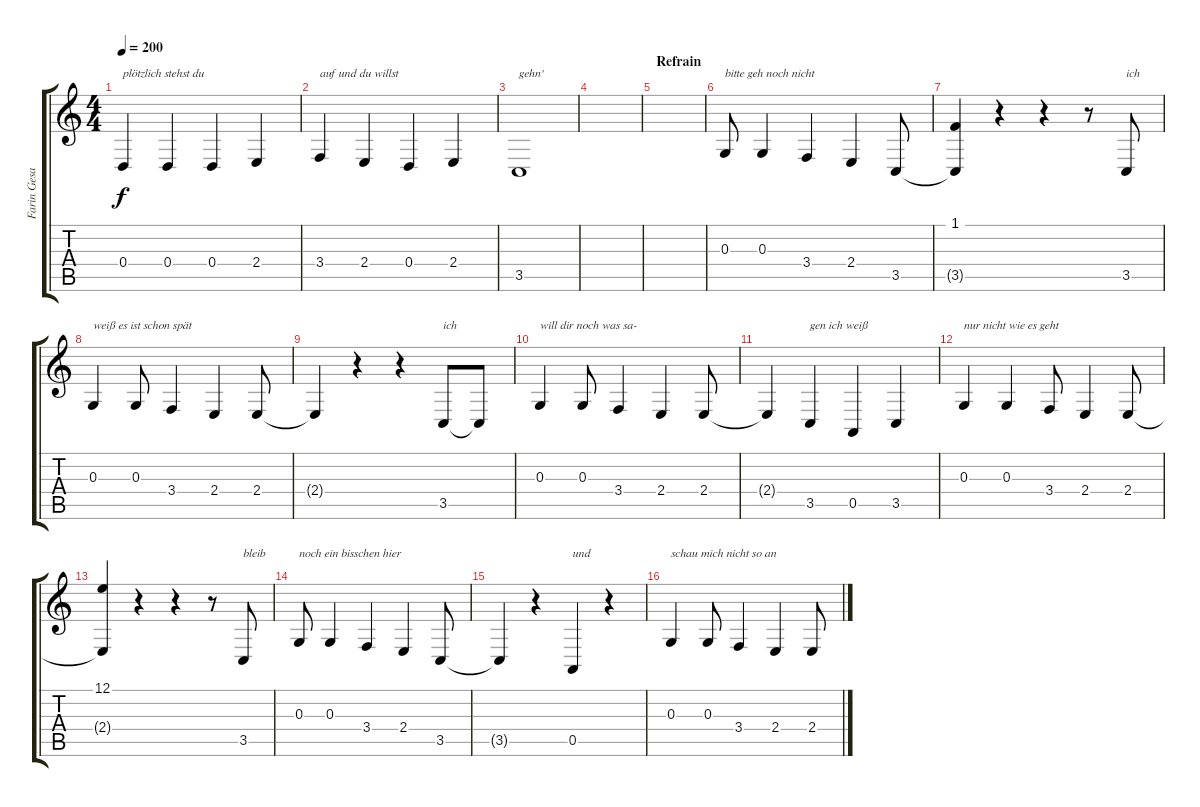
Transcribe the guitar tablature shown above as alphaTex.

\track ("Farin Gesang" "Farin Gesa") {instrument lead2sawtooth}
\staff {score tabs}
\tuning (E4 B3 G3 D3 A2 E2) {hide}
\ts (4 4)
\tempo 200
\clef g2
\ks c
0.4.4{txt "plötzlich stehst du " dy f} 0.4.4 0.4.4 2.4.4 |
3.4.4{txt "auf und du willst"} 2.4.4 0.4.4 2.4.4 |
3.5.1{txt "gehn'"} |
|
\section ("" "Refrain")
|
0.3.8{txt "bitte geh noch nicht"} 0.3.4 3.4.4 2.4.4 3.5.8 |
(1.1 3.5{t}).4 r.4 r.4 r.8 3.5.8{txt "ich"} |
0.3.4{txt "weiß es ist schon spät"} 0.3.8 3.4.4 2.4.4 2.4.8 |
2.4{t}.4 r.4 r.4 3.5.8{txt "ich"} 3.5{t}.8 |
0.3.4{txt "will dir noch was sa-"} 0.3.8 3.4.4 2.4.4 2.4.8 |
2.4{t}.4 3.5.4{txt "gen ich weiß"} 0.5.4 3.5.4 |
0.3.4{txt "nur nicht wie es geht"} 0.3.4 3.4.8 2.4.4 2.4.8 |
(12.1 2.4{t}).4 r.4 r.4 r.8 3.5.8{txt "bleib"} |
0.3.8{txt "noch ein bisschen hier"} 0.3.4 3.4.4 2.4.4 3.5.8 |
3.5{t}.4 r.4 0.5.4{txt "und"} r.4 |
0.3.4{txt "schau mich nicht so an"} 0.3.8 3.4.4 2.4.4 2.4.8
